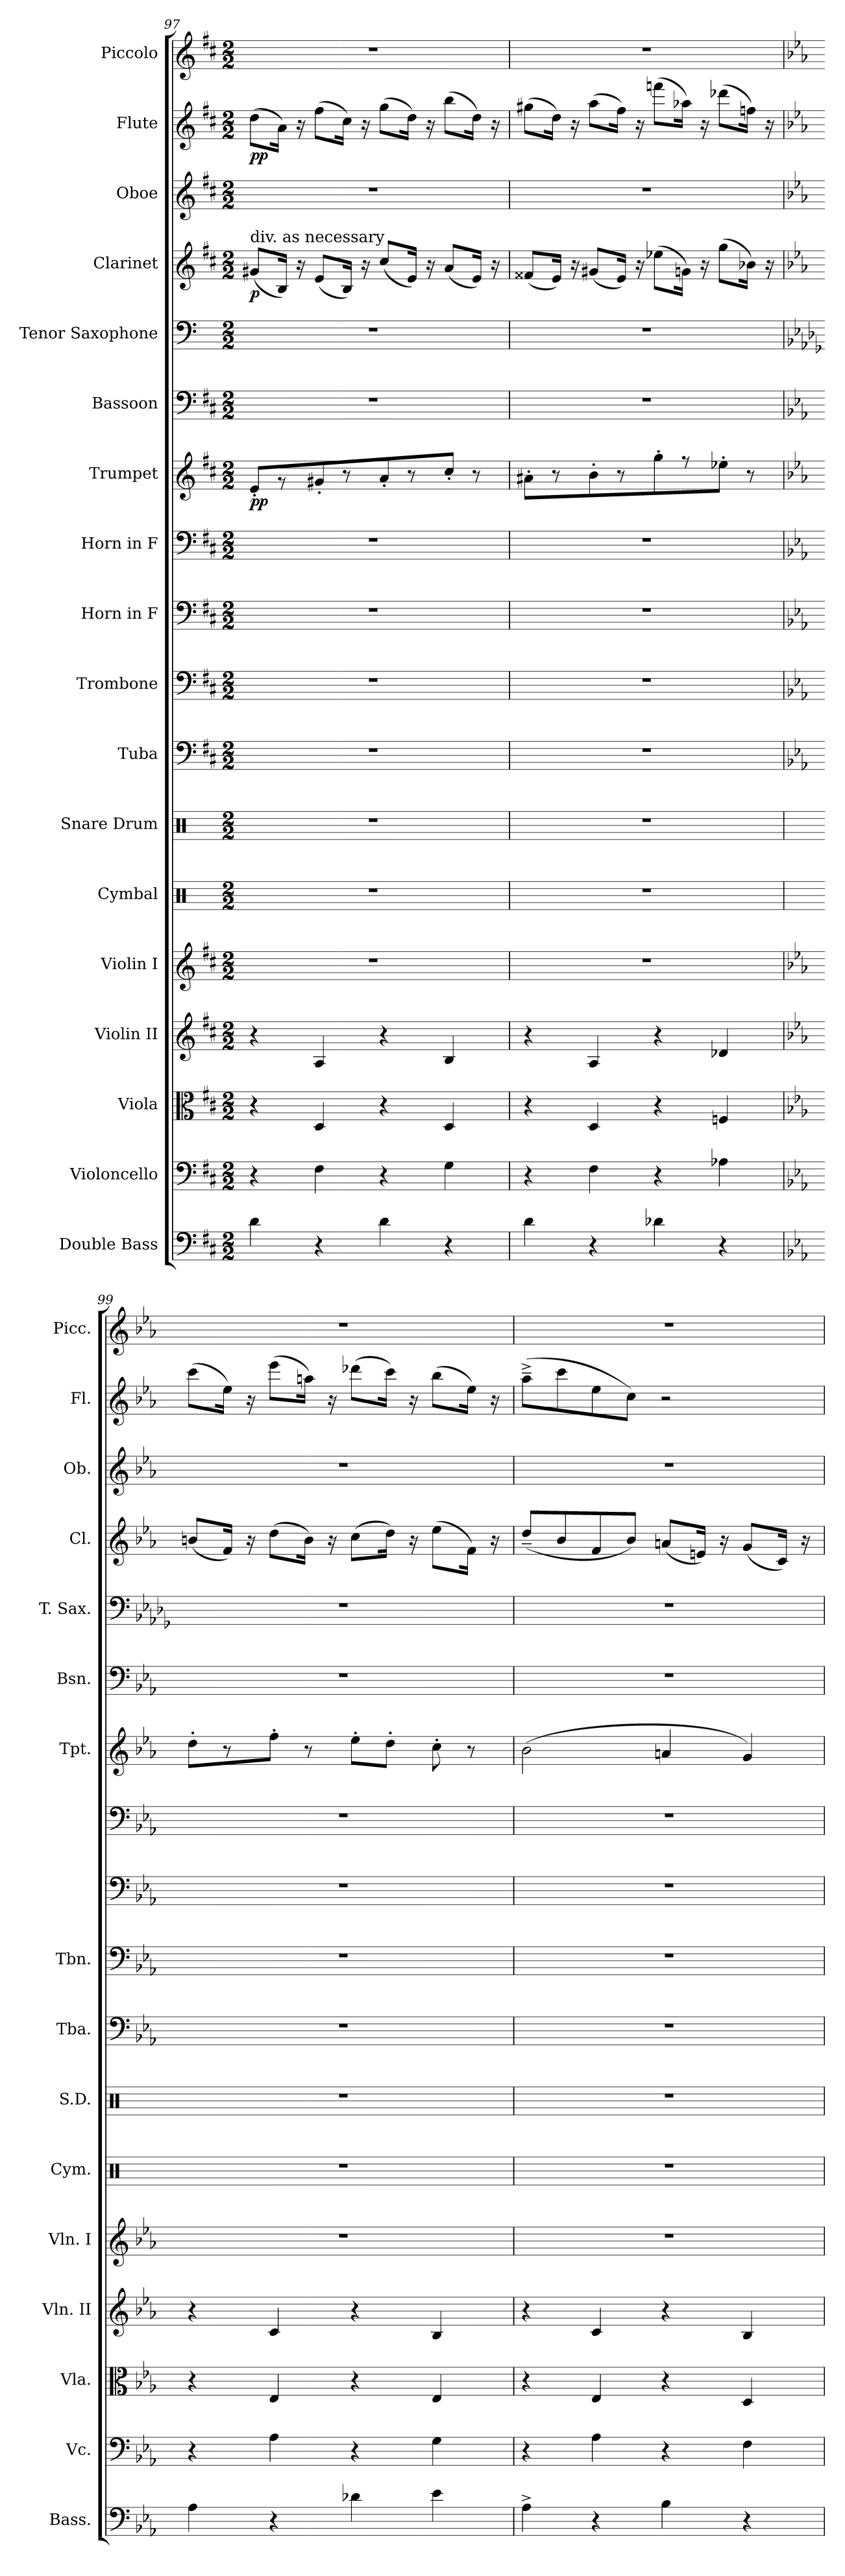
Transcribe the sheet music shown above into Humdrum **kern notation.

**kern	**kern	**kern	**kern	**kern	**kern	**kern	**kern	**kern	**kern	**kern	**kern	**dynam	**kern	**kern	**kern	**dynam	**kern	**kern	**dynam	**kern
*part18	*part17	*part16	*part15	*part14	*part13	*part12	*part11	*part10	*part9	*part8	*part7	*part7	*part6	*part5	*part4	*part4	*part3	*part2	*part2	*part1
*staff18	*staff17	*staff16	*staff15	*staff14	*staff13	*staff12	*staff11	*staff10	*staff9	*staff8	*staff7	*staff7	*staff6	*staff5	*staff4	*staff4	*staff3	*staff2	*staff2	*staff1
*I"Double Bass	*I"Violoncello	*I"Viola	*I"Violin II	*I"Violin I	*I"Cymbal	*I"Snare Drum	*I"Tuba	*I"Trombone	*I"Horn in F	*I"Horn in F	*I"Trumpet	*	*I"Bassoon	*I"Tenor Saxophone	*I"Clarinet	*	*I"Oboe	*I"Flute	*	*I"Piccolo
*I'Bass.	*I'Vc.	*I'Vla.	*I'Vln. II	*I'Vln. I	*I'Cym.	*I'S.D.	*I'Tba.	*I'Tbn.	*	*	*I'Tpt.	*	*I'Bsn.	*I'T. Sax.	*I'Cl.	*	*I'Ob.	*I'Fl.	*	*I'Picc.
!!LO:LB:g=z
*clefF4	*clefF4	*clefC3	*clefG2	*clefG2	*clefX	*clefX	*clefF4	*clefF4	*clefF4	*clefF4	*clefG2	*	*clefF4	*clefF4	*clefG2	*	*clefG2	*clefG2	*	*clefG2
*ITrd7c12	*	*	*	*	*	*	*	*	*ITrd4c7	*ITrd4c7	*ITrd1c2	*	*	*ITrd8c14	*ITrd1c2	*	*	*	*	*ITrd-7c-12
*k[f#c#]	*k[f#c#]	*k[f#c#]	*k[f#c#]	*k[f#c#]	*k[]	*k[]	*k[f#c#]	*k[f#c#]	*k[f#]	*k[f#]	*k[]	*	*k[f#c#]	*k[]	*k[]	*	*k[f#c#]	*k[f#c#]	*	*k[f#c#]
*M2/2	*M2/2	*M2/2	*M2/2	*M2/2	*M2/2	*M2/2	*M2/2	*M2/2	*M2/2	*M2/2	*M2/2	*	*M2/2	*M2/2	*M2/2	*	*M2/2	*M2/2	*	*M2/2
=97	=97	=97	=97	=97	=97	=97	=97	=97	=97	=97	=97	=97	=97	=97	=97	=97	=97	=97	=97	=97
!	!	!	!	!	!	!	!	!	!	!	!	!	!	!	!LO:TX:a:t=div. as necessary	!	!	!	!	!
!	!	!	!	!	!	!	!	!	!	!	!	!LO:DY:b	!	!	!	!LO:DY:b	!	!	!LO:DY:b	!
4D\	4r	4r	4r	1r	1r	1r	1r	1r	1r	1r	8d'/L	pp	1r	1r	(<8f#X/L	p	1r	(>8dd\L	pp	1r
.	.	.	.	.	.	.	.	.	.	.	8r	.	.	.	16A/Jk)	.	.	16a\Jk)	.	.
.	.	.	.	.	.	.	.	.	.	.	.	.	.	.	16r	.	.	16r	.	.
4r	4F#\	4D/	4A/	.	.	.	.	.	.	.	8f#X'/	.	.	.	(<8d/L	.	.	(>8ff#\L	.	.
.	.	.	.	.	.	.	.	.	.	.	8r	.	.	.	16A/Jk)	.	.	16cc#\Jk)	.	.
.	.	.	.	.	.	.	.	.	.	.	.	.	.	.	16r	.	.	16r	.	.
4D\	4r	4r	4r	.	.	.	.	.	.	.	8g'/	.	.	.	(<8b/L	.	.	(>8gg\L	.	.
.	.	.	.	.	.	.	.	.	.	.	8r	.	.	.	16d/Jk)	.	.	16dd\Jk)	.	.
.	.	.	.	.	.	.	.	.	.	.	.	.	.	.	16r	.	.	16r	.	.
4r	4G\	4D/	4B/	.	.	.	.	.	.	.	8b'/J	.	.	.	(<8g/L	.	.	(>8bb\L	.	.
.	.	.	.	.	.	.	.	.	.	.	8r	.	.	.	16d/Jk)	.	.	16dd\Jk)	.	.
.	.	.	.	.	.	.	.	.	.	.	.	.	.	.	16r	.	.	16r	.	.
=98	=98	=98	=98	=98	=98	=98	=98	=98	=98	=98	=98	=98	=98	=98	=98	=98	=98	=98	=98	=98
4D\	4r	4r	4r	1r	1r	1r	1r	1r	1r	1r	8g#X'\L	.	1r	1r	(<8e#X/L	.	1r	(>8gg#X\L	.	1r
.	.	.	.	.	.	.	.	.	.	.	8r	.	.	.	16d/Jk)	.	.	16dd\Jk)	.	.
.	.	.	.	.	.	.	.	.	.	.	.	.	.	.	16r	.	.	16r	.	.
4r	4F#\	4D/	4A/	.	.	.	.	.	.	.	8a'\	.	.	.	(<8f#X/L	.	.	(>8aa\L	.	.
.	.	.	.	.	.	.	.	.	.	.	8r	.	.	.	16d/Jk)	.	.	16ff#\Jk)	.	.
.	.	.	.	.	.	.	.	.	.	.	.	.	.	.	16r	.	.	16r	.	.
4D-X\	4r	4r	4r	.	.	.	.	.	.	.	8ff'\	.	.	.	(>8dd-X\L	.	.	(>8fffn\L	.	.
.	.	.	.	.	.	.	.	.	.	.	8r	.	.	.	16fn\Jk)	.	.	16aa-X\Jk)	.	.
.	.	.	.	.	.	.	.	.	.	.	.	.	.	.	16r	.	.	16r	.	.
4r	4A-X\	4Fn/	4d-X/	.	.	.	.	.	.	.	8dd-X'\J	.	.	.	(>8ff\L	.	.	(>8ddd-X\L	.	.
.	.	.	.	.	.	.	.	.	.	.	8r	.	.	.	16a-X\Jk)	.	.	16ffn\Jk)	.	.
.	.	.	.	.	.	.	.	.	.	.	.	.	.	.	16r	.	.	16r	.	.
=99	=99	=99	=99	=99	=99	=99	=99	=99	=99	=99	=99	=99	=99	=99	=99	=99	=99	=99	=99	=99
*k[b-e-a-]	*k[b-e-a-]	*k[b-e-a-]	*k[b-e-a-]	*k[b-e-a-]	*	*	*k[b-e-a-]	*k[b-e-a-]	*k[b-e-a-d-]	*k[b-e-a-d-]	*k[b-e-a-d-g-]	*	*k[b-e-a-]	*k[b-e-a-d-g-]	*k[b-e-a-d-g-]	*	*k[b-e-a-]	*k[b-e-a-]	*	*k[b-e-a-]
4AA-\	4r	4r	4r	1r	1r	1r	1r	1r	1r	1r	8cc'\L	.	1r	1r	(<8an/L	.	1r	(>8ccc\L	.	1r
.	.	.	.	.	.	.	.	.	.	.	8r	.	.	.	16e-/Jk)	.	.	16ee-\Jk)	.	.
.	.	.	.	.	.	.	.	.	.	.	.	.	.	.	16r	.	.	16r	.	.
4r	4A-\	4E-/	4c/	.	.	.	.	.	.	.	8ee-'\J	.	.	.	(>8cc\L	.	.	(>8eee-\L	.	.
.	.	.	.	.	.	.	.	.	.	.	8r	.	.	.	16a\Jk)	.	.	16aan\Jk)	.	.
.	.	.	.	.	.	.	.	.	.	.	.	.	.	.	16r	.	.	16r	.	.
4D-X\	4r	4r	4r	.	.	.	.	.	.	.	8dd-'\L	.	.	.	(>8b-\L	.	.	(>8ddd-X\L	.	.
.	.	.	.	.	.	.	.	.	.	.	8cc'\J	.	.	.	16cc\Jk)	.	.	16ccc\Jk)	.	.
.	.	.	.	.	.	.	.	.	.	.	.	.	.	.	16r	.	.	16r	.	.
4E-\	4G\	4E-/	4B-/	.	.	.	.	.	.	.	8b-'\	.	.	.	(>8dd-\L	.	.	(>8bb-\L	.	.
.	.	.	.	.	.	.	.	.	.	.	8r	.	.	.	16e-\Jk)	.	.	16ee-\Jk)	.	.
.	.	.	.	.	.	.	.	.	.	.	.	.	.	.	16r	.	.	16r	.	.
=100	=100	=100	=100	=100	=100	=100	=100	=100	=100	=100	=100	=100	=100	=100	=100	=100	=100	=100	=100	=100
4AA-^\	4r	4r	4r	1r	1r	1r	1r	1r	1r	1r	(>2a-\	.	1r	1r	(<8cc~/L	.	1r	(>8aa-~^\L	.	1r
.	.	.	.	.	.	.	.	.	.	.	.	.	.	.	8a-/	.	.	8ccc\	.	.
4r	4A-\	4E-/	4c/	.	.	.	.	.	.	.	.	.	.	.	8e-/	.	.	8ee-\	.	.
.	.	.	.	.	.	.	.	.	.	.	.	.	.	.	8a-/J)	.	.	8cc\J)	.	.
4BB-\	4r	4r	4r	.	.	.	.	.	.	.	4gn/	.	.	.	(<8gn/L	.	.	2r	.	.
.	.	.	.	.	.	.	.	.	.	.	.	.	.	.	16dn/Jk)	.	.	.	.	.
.	.	.	.	.	.	.	.	.	.	.	.	.	.	.	16r	.	.	.	.	.
4r	4F\	4D/	4B-/	.	.	.	.	.	.	.	4f/)	.	.	.	(<8f/L	.	.	.	.	.
.	.	.	.	.	.	.	.	.	.	.	.	.	.	.	16B-/Jk)	.	.	.	.	.
.	.	.	.	.	.	.	.	.	.	.	.	.	.	.	16r	.	.	.	.	.
=	=	=	=	=	=	=	=	=	=	=	=	=	=	=	=	=	=	=	=	=
*-	*-	*-	*-	*-	*-	*-	*-	*-	*-	*-	*-	*-	*-	*-	*-	*-	*-	*-	*-	*-
